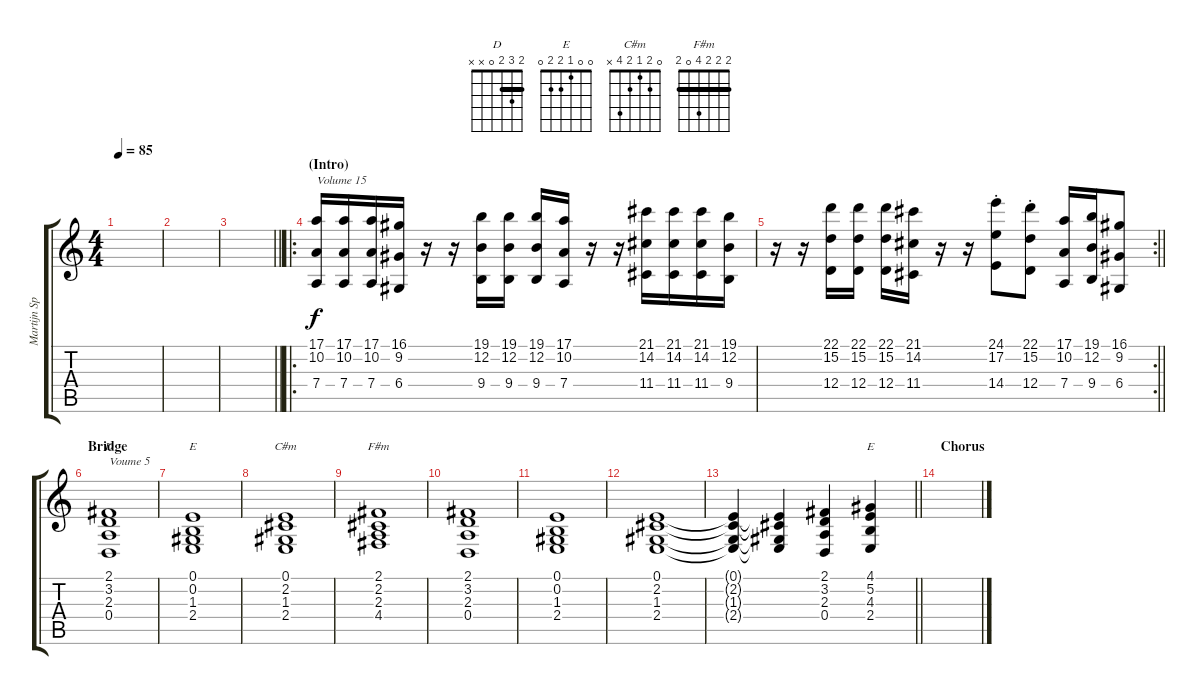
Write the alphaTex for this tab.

\track ("Martijn Spierenburg - Keyboard 1" "Martijn Sp") {instrument stringensemble2}
\staff {score tabs}
\tuning (E4 B3 G3 D3 A2 E2) {hide}
\chord ("D" 2 3 2 0 x x) {barre 2}
\chord ("E" 0 0 1 2 x x)
\chord ("C#m" 0 2 1 2 4 x)
\chord ("F#m" 2 2 2 4 0 2) {barre 2}
\chord ("E" 0 0 1 2 2 0)
\ts (4 4)
\tempo 85
\clef g2
\ks c
|
|
\barLineRight lightlight
|
\ro
\section ("" "(Intro)")
(17.1 10.2 7.4).16{txt "Volume 15" volume 15} (17.1 10.2 7.4).16 (17.1 10.2 7.4).16 (16.1 9.2 6.4).16 r.16 r.16 (19.1 12.2 9.4).16 (19.1 12.2 9.4).16 (19.1 12.2 9.4).16 (17.1 10.2 7.4).16 r.16 r.16 (21.1 14.2 11.4).16 (21.1 14.2 11.4).16 (21.1 14.2 11.4).16 (19.1 12.2 9.4).16 |
\rc 2
\barLineRight lightlight
r.16 r.16 (22.1 15.2 12.4).16 (22.1 15.2 12.4).16 (22.1 15.2 12.4).16 (21.1 14.2 11.4).16 r.16 r.16 (24.1{st} 17.2{st} 14.4{st}).8 (22.1{st} 15.2{st} 12.4{st}).8 (17.1 10.2 7.4).16 (19.1 12.2 9.4).16 (16.1 9.2 6.4).8 |
\section ("" "Bridge")
(2.1 3.2 2.3 0.4).1{ch "D" txt "Voume 5" volume 5} |
(0.1 0.2 1.3 2.4).1{ch "E"} |
(0.1 2.2 1.3 2.4).1{ch "C#m"} |
(2.1 2.2 2.3 4.4).1{ch "F#m"} |
(2.1 3.2 2.3 0.4).1 |
(0.1 0.2 1.3 2.4).1 |
(0.1 2.2 1.3 2.4).1{volume 9} |
\barLineRight lightlight
(0.1{t} 2.2{t} 1.3{t} 2.4{t}).4 (0.1{t} 2.2{t} 1.3{t} 2.4{t}).4 (2.1 3.2 2.3 0.4).4 (4.1 5.2 4.3 2.4).4{ch "E"} |
\section ("" "Chorus")
